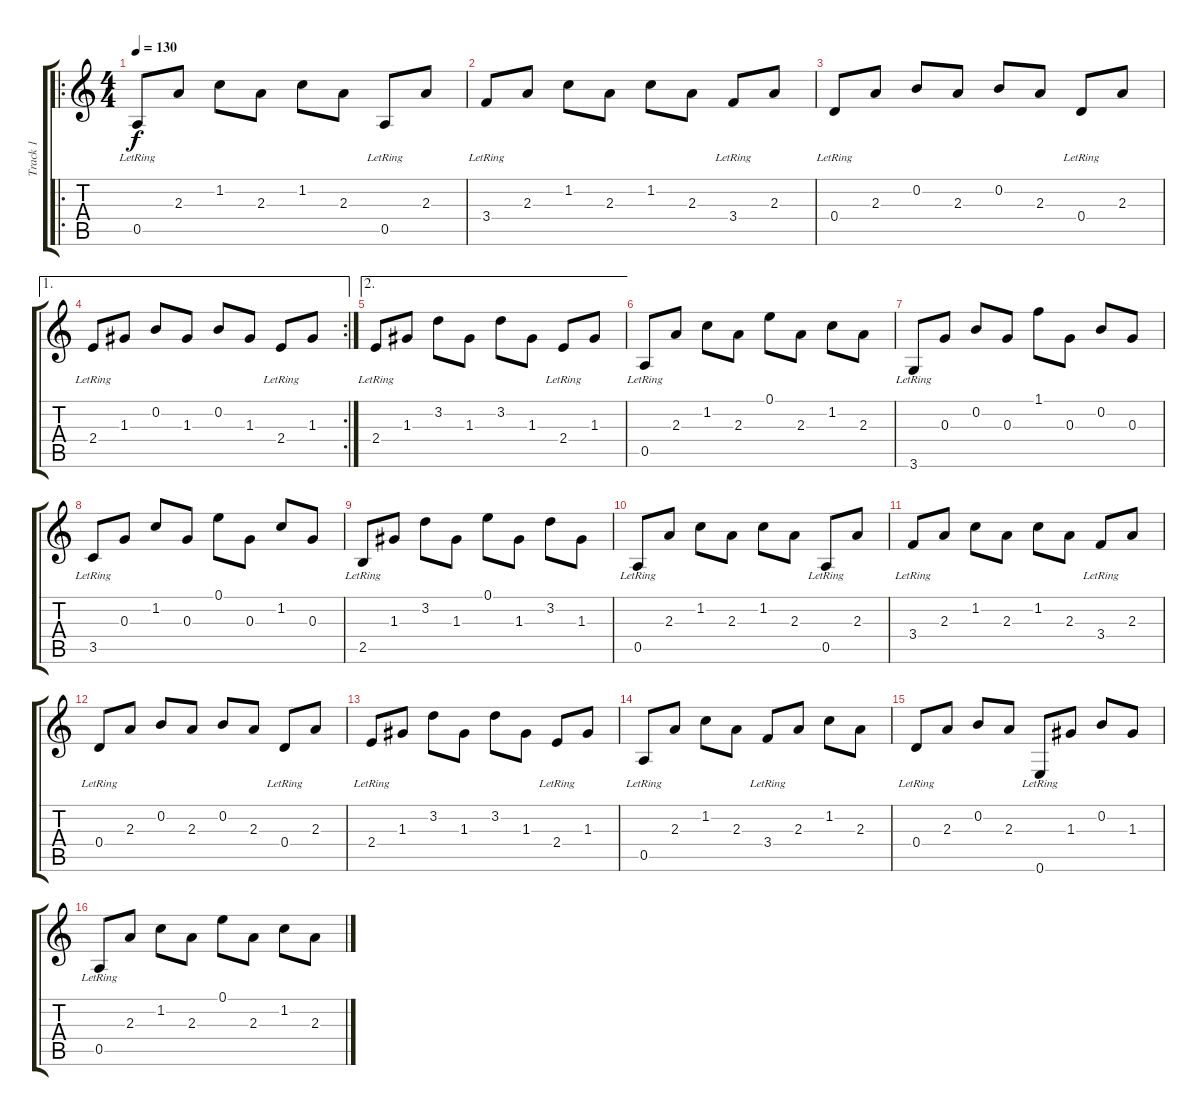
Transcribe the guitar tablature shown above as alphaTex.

\track ("Track 1" "Track 1") {instrument acousticguitarnylon}
\staff {score tabs}
\tuning (E4 B3 G3 D3 A2 E2) {hide}
\ro
\ts (4 4)
\tempo 130
\clef g2
\ks c
0.5{lr}.8{dy f instrument acousticguitarnylon} 2.3.8 1.2.8 2.3.8 1.2.8 2.3.8 0.5{lr}.8 2.3.8 |
3.4{lr}.8 2.3.8 1.2.8 2.3.8 1.2.8 2.3.8 3.4{lr}.8 2.3.8 |
0.4{lr}.8 2.3.8 0.2.8 2.3.8 0.2.8 2.3.8 0.4{lr}.8 2.3.8 |
\ae 1
\rc 2
2.4{lr}.8 1.3.8 0.2.8 1.3.8 0.2.8 1.3.8 2.4{lr}.8 1.3.8 |
\ae 2
2.4{lr}.8 1.3.8 3.2.8 1.3.8 3.2.8 1.3.8 2.4{lr}.8 1.3.8 |
0.5{lr}.8 2.3.8 1.2.8 2.3.8 0.1.8 2.3.8 1.2.8 2.3.8 |
3.6{lr}.8 0.3.8 0.2.8 0.3.8 1.1.8 0.3.8 0.2.8 0.3.8 |
3.5{lr}.8 0.3.8 1.2.8 0.3.8 0.1.8 0.3.8 1.2.8 0.3.8 |
2.5{lr}.8 1.3.8 3.2.8 1.3.8 0.1.8 1.3.8 3.2.8 1.3.8 |
0.5{lr}.8 2.3.8 1.2.8 2.3.8 1.2.8 2.3.8 0.5{lr}.8 2.3.8 |
3.4{lr}.8 2.3.8 1.2.8 2.3.8 1.2.8 2.3.8 3.4{lr}.8 2.3.8 |
0.4{lr}.8 2.3.8 0.2.8 2.3.8 0.2.8 2.3.8 0.4{lr}.8 2.3.8 |
2.4{lr}.8 1.3.8 3.2.8 1.3.8 3.2.8 1.3.8 2.4{lr}.8 1.3.8 |
0.5{lr}.8 2.3.8 1.2.8 2.3.8 3.4{lr}.8 2.3.8 1.2.8 2.3.8 |
0.4{lr}.8 2.3.8 0.2.8 2.3.8 0.6{lr}.8 1.3.8 0.2.8 1.3.8 |
0.5{lr}.8 2.3.8 1.2.8 2.3.8 0.1.8 2.3.8 1.2.8 2.3.8
